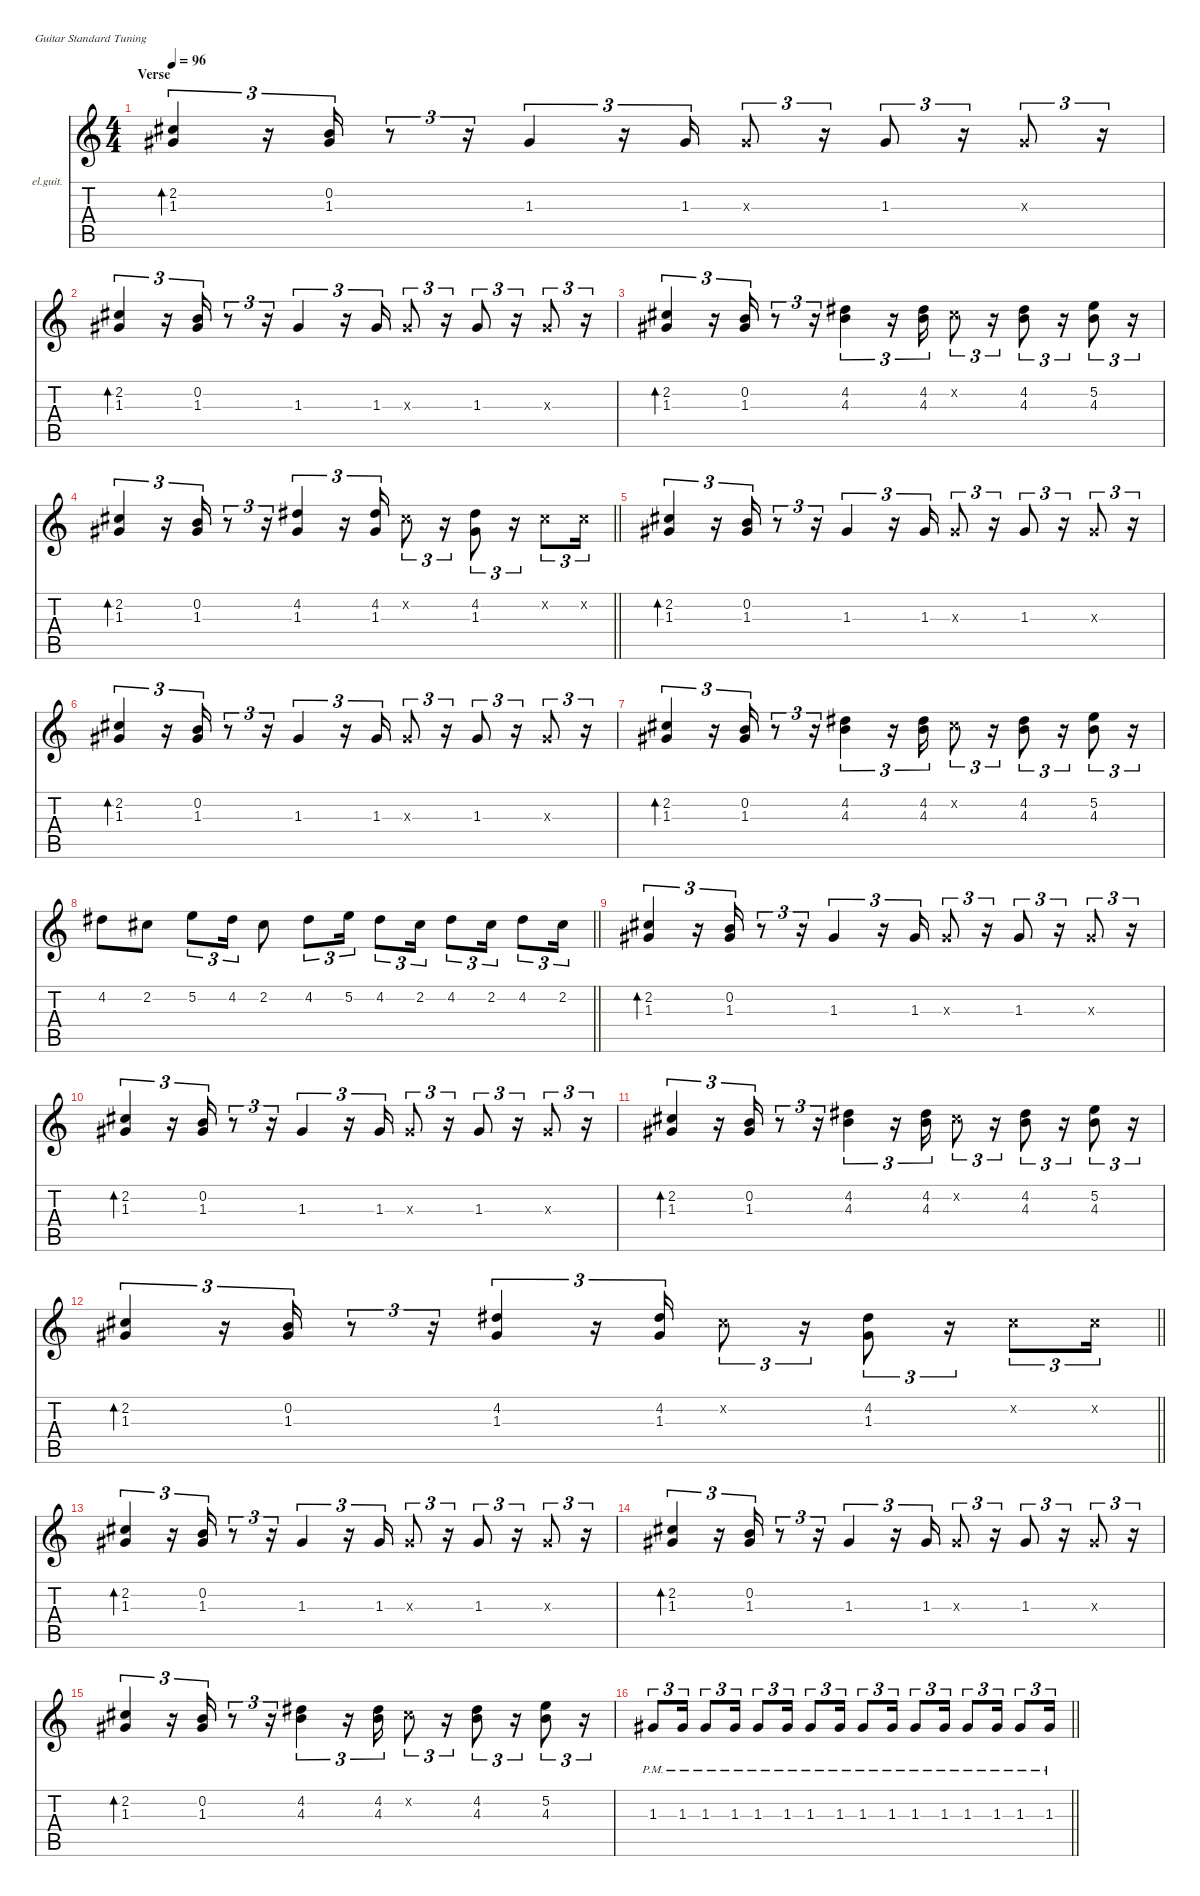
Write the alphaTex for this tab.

\defaultSystemsLayout 4
\hideDynamics
\bracketExtendMode nobrackets
\firstSystemTrackNameOrientation horizontal
\otherSystemsTrackNameOrientation horizontal
\track ("Guitar (riff)" "el.guit.") {instrument electricguitarclean}
\staff {score tabs}
\tuning (E4 B3 G3 D3 A2 E2)
\ts (4 4)
\section ("" "Verse")
\tempo 96
\clef g2
\ks c
(2.2{acc #} 1.3{acc #}).4{tu (3 2) bd 120 dy f beam Up} r.16{tu (3 2) beam Up} (0.2 1.3{acc #}).16{tu (3 2) beam Up} r.8{tu (3 2) beam Up} r.16{tu (3 2) beam Up} 1.3{acc #}.4{tu (3 2) beam Up} r.16{tu (3 2) beam Up} 1.3{acc #}.16{tu (3 2) beam Up} 1.3{x acc #}.8{tu (3 2) beam Up} r.16{tu (3 2) beam Up} 1.3{acc #}.8{tu (3 2) beam Up} r.16{tu (3 2) beam Up} 1.3{x acc #}.8{tu (3 2) beam Up} r.16{tu (3 2) beam Up} |
(2.2{acc #} 1.3{acc #}).4{tu (3 2) bd 120 beam Up} r.16{tu (3 2) beam Up} (0.2 1.3{acc #}).16{tu (3 2) beam Up} r.8{tu (3 2) beam Up} r.16{tu (3 2) beam Up} 1.3{acc #}.4{tu (3 2) beam Up} r.16{tu (3 2) beam Up} 1.3{acc #}.16{tu (3 2) beam Up} 1.3{x acc #}.8{tu (3 2) beam Up} r.16{tu (3 2) beam Up} 1.3{acc #}.8{tu (3 2) beam Up} r.16{tu (3 2) beam Up} 1.3{x acc #}.8{tu (3 2) beam Up} r.16{tu (3 2) beam Up} |
(2.2{acc #} 1.3{acc #}).4{tu (3 2) bd 120 beam Up} r.16{tu (3 2) beam Up} (0.2 1.3{acc #}).16{tu (3 2) beam Up} r.8{tu (3 2) beam Up} r.16{tu (3 2) beam Up} (4.2{acc #} 4.3).4{tu (3 2) beam Down} r.16{tu (3 2) beam Down} (4.2{acc #} 4.3).16{tu (3 2) beam Down} 2.2{x acc #}.8{tu (3 2) beam Down} r.16{tu (3 2) beam Down} (4.2{acc #} 4.3).8{tu (3 2) beam Down} r.16{tu (3 2) beam Down} (5.2 4.3).8{tu (3 2) dy mf beam Down} r.16{tu (3 2) beam Down} |
\barLineRight lightlight
(2.2{acc #} 1.3{acc #}).4{tu (3 2) bd 120 dy f beam Up} r.16{tu (3 2) beam Up} (0.2 1.3{acc #}).16{tu (3 2) beam Up} r.8{tu (3 2) beam Up} r.16{tu (3 2) beam Up} (4.2{acc #} 1.3{acc #}).4{tu (3 2) dy mf beam Up} r.16{tu (3 2) beam Up} (4.2{acc #} 1.3{acc #}).16{tu (3 2) beam Up} 2.2{x acc #}.8{tu (3 2) dy f beam Down} r.16{tu (3 2) beam Down} (4.2{acc #} 1.3{acc #}).8{tu (3 2) dy mf beam Down} r.16{tu (3 2) beam Down} 2.2{x acc #}.8{tu (3 2) dy f beam Down} 2.2{x acc #}.16{tu (3 2) dy mf beam Down} |
(2.2{acc #} 1.3{acc #}).4{tu (3 2) bd 120 dy f beam Up} r.16{tu (3 2) beam Up} (0.2 1.3{acc #}).16{tu (3 2) beam Up} r.8{tu (3 2) beam Up} r.16{tu (3 2) beam Up} 1.3{acc #}.4{tu (3 2) beam Up} r.16{tu (3 2) beam Up} 1.3{acc #}.16{tu (3 2) beam Up} 1.3{x acc #}.8{tu (3 2) beam Up} r.16{tu (3 2) beam Up} 1.3{acc #}.8{tu (3 2) beam Up} r.16{tu (3 2) beam Up} 1.3{x acc #}.8{tu (3 2) beam Up} r.16{tu (3 2) beam Up} |
(2.2{acc #} 1.3{acc #}).4{tu (3 2) bd 120 beam Up} r.16{tu (3 2) beam Up} (0.2 1.3{acc #}).16{tu (3 2) beam Up} r.8{tu (3 2) beam Up} r.16{tu (3 2) beam Up} 1.3{acc #}.4{tu (3 2) beam Up} r.16{tu (3 2) beam Up} 1.3{acc #}.16{tu (3 2) beam Up} 1.3{x acc #}.8{tu (3 2) beam Up} r.16{tu (3 2) beam Up} 1.3{acc #}.8{tu (3 2) beam Up} r.16{tu (3 2) beam Up} 1.3{x acc #}.8{tu (3 2) beam Up} r.16{tu (3 2) beam Up} |
(2.2{acc #} 1.3{acc #}).4{tu (3 2) bd 120 beam Up} r.16{tu (3 2) beam Up} (0.2 1.3{acc #}).16{tu (3 2) beam Up} r.8{tu (3 2) beam Up} r.16{tu (3 2) beam Up} (4.2{acc #} 4.3).4{tu (3 2) beam Down} r.16{tu (3 2) beam Down} (4.2{acc #} 4.3).16{tu (3 2) beam Down} 2.2{x acc #}.8{tu (3 2) beam Down} r.16{tu (3 2) beam Down} (4.2{acc #} 4.3).8{tu (3 2) beam Down} r.16{tu (3 2) beam Down} (5.2 4.3).8{tu (3 2) dy mf beam Down} r.16{tu (3 2) beam Down} |
\barLineRight lightlight
4.2{acc #}.8{beam Down} 2.2{acc #}.8{beam Down} 5.2.8{tu (3 2) beam Down} 4.2{acc #}.16{tu (3 2) beam Down} 2.2{acc #}.8{beam Down} 4.2{acc #}.8{tu (3 2) beam Down} 5.2.16{tu (3 2) beam Down} 4.2{acc #}.8{tu (3 2) beam Down} 2.2{acc #}.16{tu (3 2) beam Down} 4.2{acc #}.8{tu (3 2) beam Down} 2.2{acc #}.16{tu (3 2) beam Down} 4.2{acc #}.8{tu (3 2) beam Down} 2.2{acc #}.16{tu (3 2) beam Down} |
(2.2{acc #} 1.3{acc #}).4{tu (3 2) bd 120 dy f beam Up} r.16{tu (3 2) beam Up} (0.2 1.3{acc #}).16{tu (3 2) beam Up} r.8{tu (3 2) beam Up} r.16{tu (3 2) beam Up} 1.3{acc #}.4{tu (3 2) beam Up} r.16{tu (3 2) beam Up} 1.3{acc #}.16{tu (3 2) beam Up} 1.3{x acc #}.8{tu (3 2) beam Up} r.16{tu (3 2) beam Up} 1.3{acc #}.8{tu (3 2) beam Up} r.16{tu (3 2) beam Up} 1.3{x acc #}.8{tu (3 2) beam Up} r.16{tu (3 2) beam Up} |
(2.2{acc #} 1.3{acc #}).4{tu (3 2) bd 120 beam Up} r.16{tu (3 2) beam Up} (0.2 1.3{acc #}).16{tu (3 2) beam Up} r.8{tu (3 2) beam Up} r.16{tu (3 2) beam Up} 1.3{acc #}.4{tu (3 2) beam Up} r.16{tu (3 2) beam Up} 1.3{acc #}.16{tu (3 2) beam Up} 1.3{x acc #}.8{tu (3 2) beam Up} r.16{tu (3 2) beam Up} 1.3{acc #}.8{tu (3 2) beam Up} r.16{tu (3 2) beam Up} 1.3{x acc #}.8{tu (3 2) beam Up} r.16{tu (3 2) beam Up} |
(2.2{acc #} 1.3{acc #}).4{tu (3 2) bd 120 beam Up} r.16{tu (3 2) beam Up} (0.2 1.3{acc #}).16{tu (3 2) beam Up} r.8{tu (3 2) beam Up} r.16{tu (3 2) beam Up} (4.2{acc #} 4.3).4{tu (3 2) beam Down} r.16{tu (3 2) beam Down} (4.2{acc #} 4.3).16{tu (3 2) beam Down} 2.2{x acc #}.8{tu (3 2) beam Down} r.16{tu (3 2) beam Down} (4.2{acc #} 4.3).8{tu (3 2) beam Down} r.16{tu (3 2) beam Down} (5.2 4.3).8{tu (3 2) dy mf beam Down} r.16{tu (3 2) beam Down} |
\barLineRight lightlight
(2.2{acc #} 1.3{acc #}).4{tu (3 2) bd 120 dy f beam Up} r.16{tu (3 2) beam Up} (0.2 1.3{acc #}).16{tu (3 2) beam Up} r.8{tu (3 2) beam Up} r.16{tu (3 2) beam Up} (4.2{acc #} 1.3{acc #}).4{tu (3 2) dy mf beam Up} r.16{tu (3 2) beam Up} (4.2{acc #} 1.3{acc #}).16{tu (3 2) beam Up} 2.2{x acc #}.8{tu (3 2) dy f beam Down} r.16{tu (3 2) beam Down} (4.2{acc #} 1.3{acc #}).8{tu (3 2) dy mf beam Down} r.16{tu (3 2) beam Down} 2.2{x acc #}.8{tu (3 2) dy f beam Down} 2.2{x acc #}.16{tu (3 2) dy mf beam Down} |
(2.2{acc #} 1.3{acc #}).4{tu (3 2) bd 120 dy f beam Up} r.16{tu (3 2) beam Up} (0.2 1.3{acc #}).16{tu (3 2) beam Up} r.8{tu (3 2) beam Up} r.16{tu (3 2) beam Up} 1.3{acc #}.4{tu (3 2) beam Up} r.16{tu (3 2) beam Up} 1.3{acc #}.16{tu (3 2) beam Up} 1.3{x acc #}.8{tu (3 2) beam Up} r.16{tu (3 2) beam Up} 1.3{acc #}.8{tu (3 2) beam Up} r.16{tu (3 2) beam Up} 1.3{x acc #}.8{tu (3 2) beam Up} r.16{tu (3 2) beam Up} |
(2.2{acc #} 1.3{acc #}).4{tu (3 2) bd 120 beam Up} r.16{tu (3 2) beam Up} (0.2 1.3{acc #}).16{tu (3 2) beam Up} r.8{tu (3 2) beam Up} r.16{tu (3 2) beam Up} 1.3{acc #}.4{tu (3 2) beam Up} r.16{tu (3 2) beam Up} 1.3{acc #}.16{tu (3 2) beam Up} 1.3{x acc #}.8{tu (3 2) beam Up} r.16{tu (3 2) beam Up} 1.3{acc #}.8{tu (3 2) beam Up} r.16{tu (3 2) beam Up} 1.3{x acc #}.8{tu (3 2) beam Up} r.16{tu (3 2) beam Up} |
(2.2{acc #} 1.3{acc #}).4{tu (3 2) bd 120 beam Up} r.16{tu (3 2) beam Up} (0.2 1.3{acc #}).16{tu (3 2) beam Up} r.8{tu (3 2) beam Up} r.16{tu (3 2) beam Up} (4.2{acc #} 4.3).4{tu (3 2) beam Down} r.16{tu (3 2) beam Down} (4.2{acc #} 4.3).16{tu (3 2) beam Down} 2.2{x acc #}.8{tu (3 2) beam Down} r.16{tu (3 2) beam Down} (4.2{acc #} 4.3).8{tu (3 2) beam Down} r.16{tu (3 2) beam Down} (5.2 4.3).8{tu (3 2) dy mf beam Down} r.16{tu (3 2) beam Down} |
\barLineRight lightlight
1.3{pm acc #}.8{tu (3 2) dy pp beam Up} 1.3{pm acc #}.16{tu (3 2) beam Up} 1.3{pm acc #}.8{tu (3 2) dy p beam Up} 1.3{pm acc #}.16{tu (3 2) beam Up} 1.3{pm acc #}.8{tu (3 2) dy mp beam Up} 1.3{pm acc #}.16{tu (3 2) beam Up} 1.3{pm acc #}.8{tu (3 2) dy mf beam Up} 1.3{pm acc #}.16{tu (3 2) beam Up} 1.3{pm acc #}.8{tu (3 2) dy f beam Up} 1.3{pm acc #}.16{tu (3 2) beam Up} 1.3{pm acc #}.8{tu (3 2) dy ff beam Up} 1.3{pm acc #}.16{tu (3 2) beam Up} 1.3{pm acc #}.8{tu (3 2) dy fff beam Up} 1.3{pm acc #}.16{tu (3 2) beam Up} 1.3{pm acc #}.8{tu (3 2) dy ff beam Up} 1.3{pm acc #}.16{tu (3 2) beam Up}
